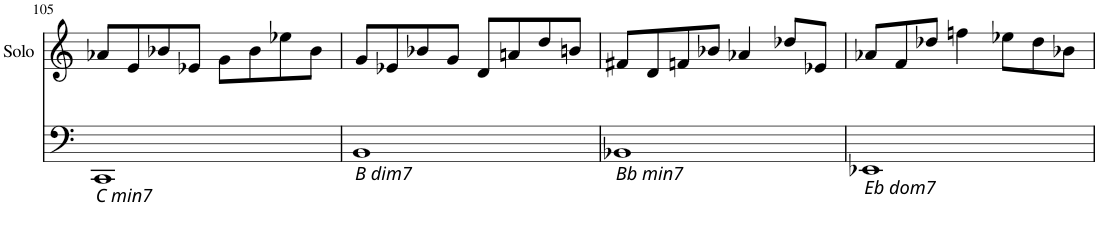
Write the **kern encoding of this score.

**kern	**kern
*part2	*part1
*staff2	*staff1
*I"(2)	*I"Solo
*	*I'Solo
!!LO:PB:g=z
*clefF4	*clefG2
*k[]	*k[]
*M4/4	*M4/4
=105	=105
!LO:TX:b:i:t=C min7	!
1CC	8a-X/L
.	8e/
.	8b-X/
.	8e-X/J
.	8g\L
.	8b-\
.	8ee-X\
.	8b-\J
=106	=106
!LO:TX:b:i:t=B dim7	!
1BB	8g/L
.	8e-X/
.	8b-X/
.	8g/J
.	8d/L
.	8an/
.	8dd/
.	8bn/J
=107	=107
!LO:TX:b:i:t=Bb min7	!
1BB-X	8f#X/L
.	8d/
.	8fn/
.	8b-X/J
.	4a-X/
.	8dd-X/L
.	8e-X/J
=108	=108
!LO:TX:b:i:t=Eb dom7	!
1EE-X	8a-X/L
.	8f/
.	8dd-X/J
.	4ffn\
.	8ee-X\L
.	8dd-\
.	8b-X\J
=	=
*-	*-
